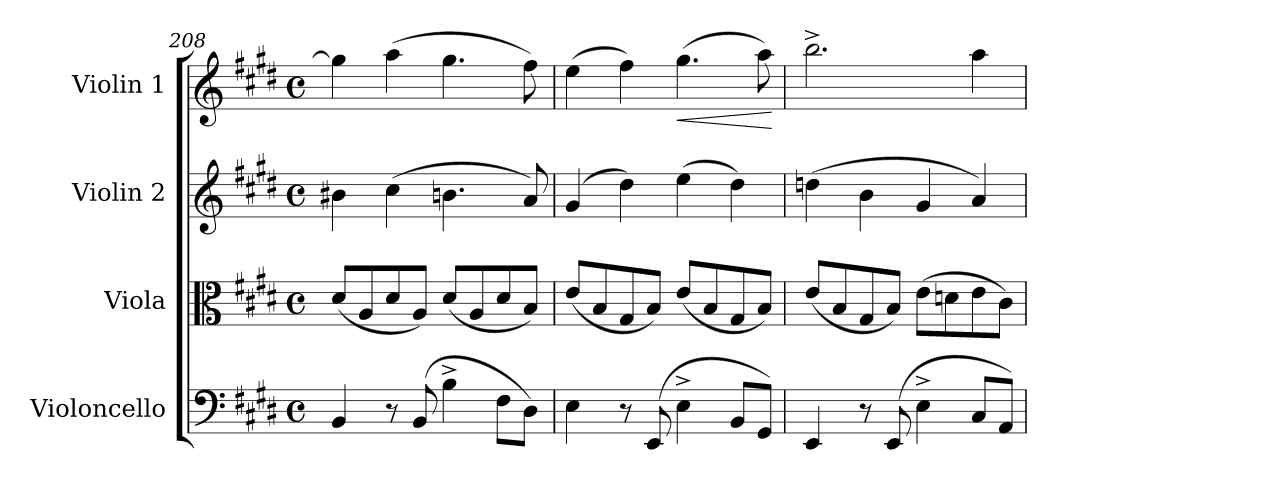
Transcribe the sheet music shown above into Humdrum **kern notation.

**kern	**kern	**kern	**kern	**dynam
*part4	*part3	*part2	*part1	*part1
*staff4	*staff3	*staff2	*staff1	*staff1
*I"Violoncello	*I"Viola	*I"Violin 2	*I"Violin 1	*
*I'Vc	*I'Vla	*I'Vln	*I'Vln	*
*clefF4	*clefC3	*clefG2	*clefG2	*
*k[f#c#g#d#]	*k[f#c#g#d#]	*k[f#c#g#d#]	*k[f#c#g#d#]	*
*M4/4	*M4/4	*M4/4	*M4/4	*
*met(c)	*met(c)	*met(c)	*met(c)	*
=208	=208	=208	=208	=208
4BB/	(8d#/L	4b#X\	4gg#\]	.
.	8A/	.	.	.
8r	8d#/	(4cc#\	(4aa\	.
(8BB/	8A/J)	.	.	.
4B^\	(8d#/L	4.bn\	4.gg#\	.
.	8A/	.	.	.
8F#\L	8d#/	.	.	.
8D#\J)	8B/J)	8a/)	8ff#\)	.
!!LO:LB:g=z
=209	=209	=209	=209	=209
4E\	(8e/L	(4g#/	(4ee\	.
.	8B/	.	.	.
8r	8G#/	4dd#\)	4ff#\)	.
(8EE/	8B/J)	.	.	.
!	!	!	!	!LO:HP:b
4E^\	(8e/L	(4ee\	(4.gg#\	<
.	8B/	.	.	.
8BB/L	8G#/	4dd#\)	.	.
8GG#/J)	8B/J)	.	8aa\)	.
.	.	.	.	[
=210	=210	=210	=210	=210
4EE/	(8e/L	(4ddn\	2.bb^\	.
.	8B/	.	.	.
8r	8G#/	4b\	.	.
(8EE/	8B/J)	.	.	.
4E^\	(8e\L	4g#/	.	.
.	8dn\	.	.	.
8C#/L	8e\	4a/)	4aa\	.
8AA/J)	8c#\J)	.	.	.
=	=	=	=	=
*-	*-	*-	*-	*-
